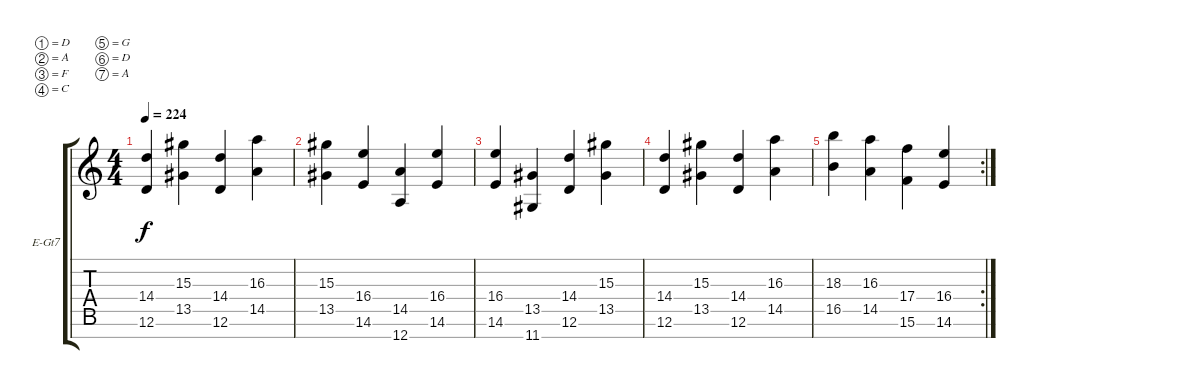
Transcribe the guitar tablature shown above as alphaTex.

\defaultSystemsLayout 4
\bracketExtendMode groupsimilarinstruments
\firstSystemTrackNameOrientation horizontal
\otherSystemsTrackNameOrientation horizontal
\track ("synth" "E-Gt7") {instrument distortionguitar}
\staff {score tabs}
\tuning (D4 A3 F3 C3 G2 D2 A1)
\ts (4 4)
\tempo 224
\clef g2
\ks c
(14.4 12.6).4{dy f} (15.3 13.5).4 (14.4 12.6).4 (16.3 14.5).4 |
(15.3 13.5).4 (16.4 14.6).4 (14.5 12.7).4 (14.6 16.4).4 |
(14.6 16.4).4 (13.5 11.7).4 (14.4 12.6).4 (15.3 13.5).4 |
(14.4 12.6).4 (15.3 13.5).4 (14.4 12.6).4 (16.3 14.5).4 |
\rc 2
(18.3 16.5).4 (16.3 14.5).4 (17.4 15.6).4 (16.4 14.6).4
